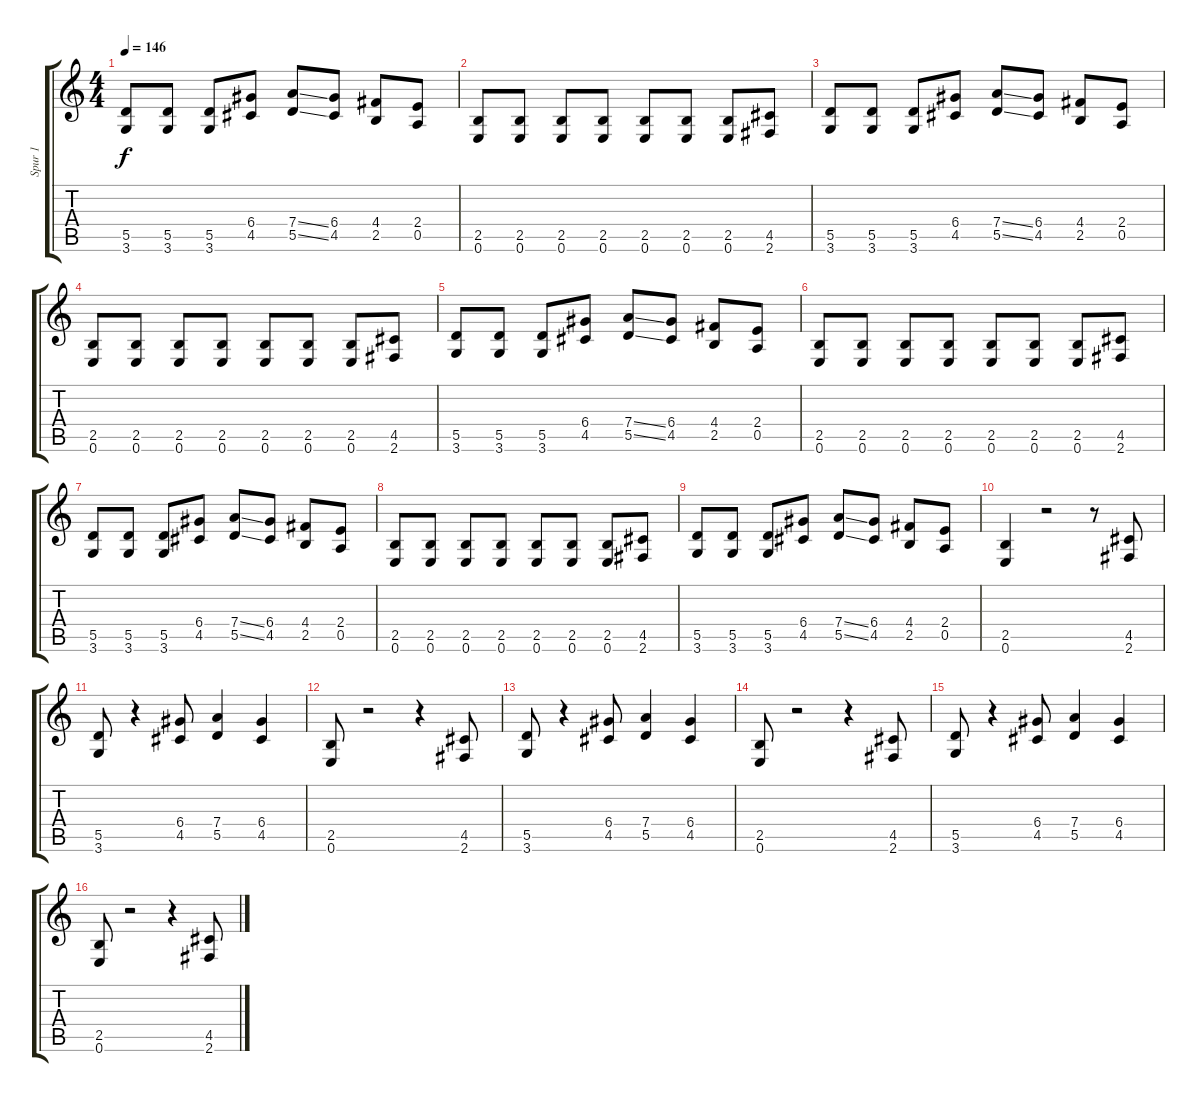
\track ("Spur 1" "Spur 1") {instrument distortionguitar}
\staff {score tabs}
\tuning (E4 B3 G3 D3 A2 E2) {hide}
\ts (4 4)
\tempo 146
\clef g2
\ks c
(5.5 3.6).8{dy f} (5.5 3.6).8 (5.5 3.6).8 (6.4 4.5).8 (7.4{ss} 5.5{ss}).8 (6.4 4.5).8 (4.4 2.5).8 (2.4 0.5).8 |
(2.5 0.6).8 (2.5 0.6).8 (2.5 0.6).8 (2.5 0.6).8 (2.5 0.6).8 (2.5 0.6).8 (2.5 0.6).8 (4.5 2.6).8 |
(5.5 3.6).8 (5.5 3.6).8 (5.5 3.6).8 (6.4 4.5).8 (7.4{ss} 5.5{ss}).8 (6.4 4.5).8 (4.4 2.5).8 (2.4 0.5).8 |
(2.5 0.6).8 (2.5 0.6).8 (2.5 0.6).8 (2.5 0.6).8 (2.5 0.6).8 (2.5 0.6).8 (2.5 0.6).8 (4.5 2.6).8 |
(5.5 3.6).8 (5.5 3.6).8 (5.5 3.6).8 (6.4 4.5).8 (7.4{ss} 5.5{ss}).8 (6.4 4.5).8 (4.4 2.5).8 (2.4 0.5).8 |
(2.5 0.6).8 (2.5 0.6).8 (2.5 0.6).8 (2.5 0.6).8 (2.5 0.6).8 (2.5 0.6).8 (2.5 0.6).8 (4.5 2.6).8 |
(5.5 3.6).8 (5.5 3.6).8 (5.5 3.6).8 (6.4 4.5).8 (7.4{ss} 5.5{ss}).8 (6.4 4.5).8 (4.4 2.5).8 (2.4 0.5).8 |
(2.5 0.6).8 (2.5 0.6).8 (2.5 0.6).8 (2.5 0.6).8 (2.5 0.6).8 (2.5 0.6).8 (2.5 0.6).8 (4.5 2.6).8 |
(5.5 3.6).8 (5.5 3.6).8 (5.5 3.6).8 (6.4 4.5).8 (7.4{ss} 5.5{ss}).8 (6.4 4.5).8 (4.4 2.5).8 (2.4 0.5).8 |
(2.5 0.6).4 r.2 r.8 (4.5 2.6).8 |
(5.5 3.6).8 r.4 (6.4 4.5).8 (7.4 5.5).4 (6.4 4.5).4 |
(2.5 0.6).8 r.2 r.4 (4.5 2.6).8 |
(5.5 3.6).8 r.4 (6.4 4.5).8 (7.4 5.5).4 (6.4 4.5).4 |
(2.5 0.6).8 r.2 r.4 (4.5 2.6).8 |
(5.5 3.6).8 r.4 (6.4 4.5).8 (7.4 5.5).4 (6.4 4.5).4 |
(2.5 0.6).8 r.2 r.4 (4.5 2.6).8
